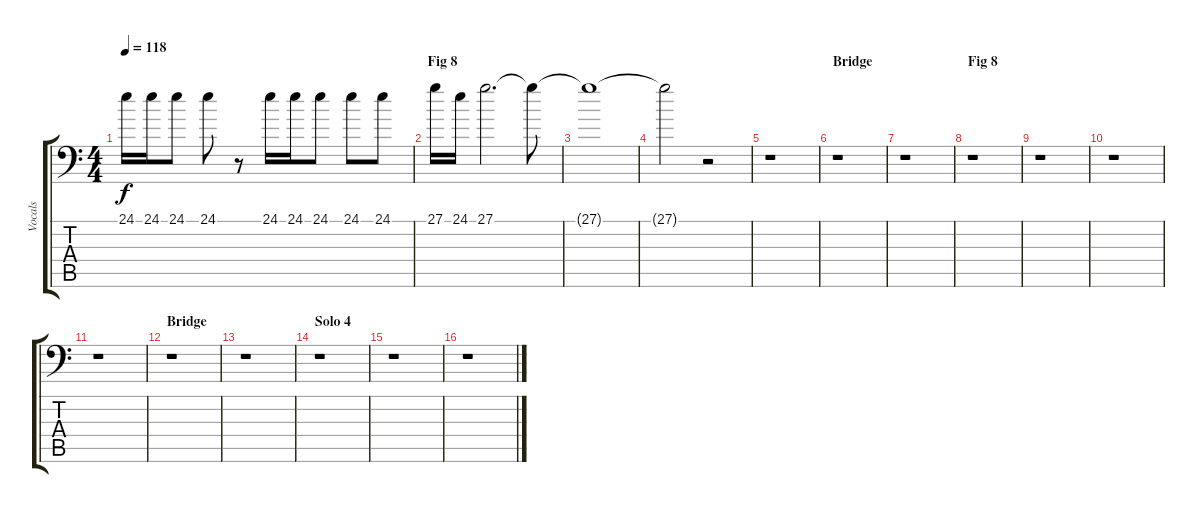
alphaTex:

\track ("Vocals" "Vocals") {instrument choiraahs}
\staff {score tabs}
\tuning (E3 B2 G2 D2 A1 E1) {hide}
\ts (4 4)
\tempo 118
\clef f4
\ks c
24.1.16{dy f} 24.1.16 24.1.8 24.1.8 r.8 24.1.16 24.1.16 24.1.8 24.1.8 24.1.8 |
\section ("" "Fig 8")
27.1.16 24.1.16 27.1.2{d} 27.1{t}.8 |
27.1{t}.1 |
27.1{t}.2 r.2 |
r.1 |
\section ("" "Bridge")
r.1 |
r.1 |
\section ("" "Fig 8")
r.1 |
r.1 |
r.1 |
r.1 |
\section ("" "Bridge")
r.1 |
r.1 |
\section ("" "Solo 4")
r.1 |
r.1 |
r.1
